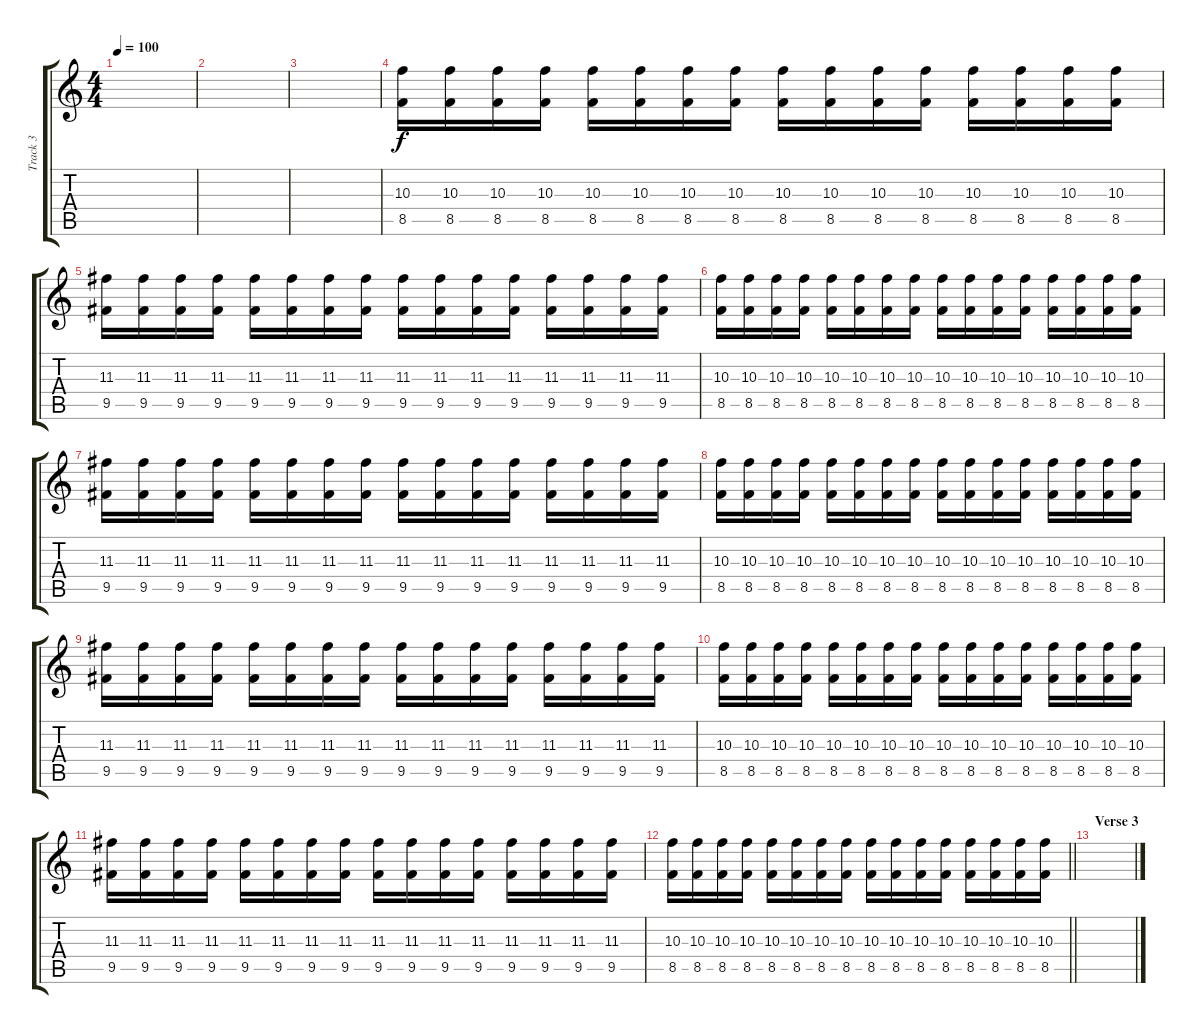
\track ("Track 3" "Track 3") {instrument overdrivenguitar}
\staff {score tabs}
\tuning (E4 B3 G3 D3 A2 E2) {hide}
\ts (4 4)
\tempo 100
\clef g2
\ks c
|
|
|
(10.3 8.5).16 (10.3 8.5).16 (10.3 8.5).16 (10.3 8.5).16 (10.3 8.5).16 (10.3 8.5).16 (10.3 8.5).16 (10.3 8.5).16 (10.3 8.5).16 (10.3 8.5).16 (10.3 8.5).16 (10.3 8.5).16 (10.3 8.5).16 (10.3 8.5).16 (10.3 8.5).16 (10.3 8.5).16 |
(11.3 9.5).16 (11.3 9.5).16 (11.3 9.5).16 (11.3 9.5).16 (11.3 9.5).16 (11.3 9.5).16 (11.3 9.5).16 (11.3 9.5).16 (11.3 9.5).16 (11.3 9.5).16 (11.3 9.5).16 (11.3 9.5).16 (11.3 9.5).16 (11.3 9.5).16 (11.3 9.5).16 (11.3 9.5).16 |
(10.3 8.5).16 (10.3 8.5).16 (10.3 8.5).16 (10.3 8.5).16 (10.3 8.5).16 (10.3 8.5).16 (10.3 8.5).16 (10.3 8.5).16 (10.3 8.5).16 (10.3 8.5).16 (10.3 8.5).16 (10.3 8.5).16 (10.3 8.5).16 (10.3 8.5).16 (10.3 8.5).16 (10.3 8.5).16 |
(11.3 9.5).16 (11.3 9.5).16 (11.3 9.5).16 (11.3 9.5).16 (11.3 9.5).16 (11.3 9.5).16 (11.3 9.5).16 (11.3 9.5).16 (11.3 9.5).16 (11.3 9.5).16 (11.3 9.5).16 (11.3 9.5).16 (11.3 9.5).16 (11.3 9.5).16 (11.3 9.5).16 (11.3 9.5).16 |
(10.3 8.5).16 (10.3 8.5).16 (10.3 8.5).16 (10.3 8.5).16 (10.3 8.5).16 (10.3 8.5).16 (10.3 8.5).16 (10.3 8.5).16 (10.3 8.5).16 (10.3 8.5).16 (10.3 8.5).16 (10.3 8.5).16 (10.3 8.5).16 (10.3 8.5).16 (10.3 8.5).16 (10.3 8.5).16 |
(11.3 9.5).16 (11.3 9.5).16 (11.3 9.5).16 (11.3 9.5).16 (11.3 9.5).16 (11.3 9.5).16 (11.3 9.5).16 (11.3 9.5).16 (11.3 9.5).16 (11.3 9.5).16 (11.3 9.5).16 (11.3 9.5).16 (11.3 9.5).16 (11.3 9.5).16 (11.3 9.5).16 (11.3 9.5).16 |
(10.3 8.5).16 (10.3 8.5).16 (10.3 8.5).16 (10.3 8.5).16 (10.3 8.5).16 (10.3 8.5).16 (10.3 8.5).16 (10.3 8.5).16 (10.3 8.5).16 (10.3 8.5).16 (10.3 8.5).16 (10.3 8.5).16 (10.3 8.5).16 (10.3 8.5).16 (10.3 8.5).16 (10.3 8.5).16 |
(11.3 9.5).16 (11.3 9.5).16 (11.3 9.5).16 (11.3 9.5).16 (11.3 9.5).16 (11.3 9.5).16 (11.3 9.5).16 (11.3 9.5).16 (11.3 9.5).16 (11.3 9.5).16 (11.3 9.5).16 (11.3 9.5).16 (11.3 9.5).16 (11.3 9.5).16 (11.3 9.5).16 (11.3 9.5).16 |
\barLineRight lightlight
(10.3 8.5).16 (10.3 8.5).16 (10.3 8.5).16 (10.3 8.5).16 (10.3 8.5).16 (10.3 8.5).16 (10.3 8.5).16 (10.3 8.5).16 (10.3 8.5).16 (10.3 8.5).16 (10.3 8.5).16 (10.3 8.5).16 (10.3 8.5).16 (10.3 8.5).16 (10.3 8.5).16 (10.3 8.5).16 |
\section ("" "Verse 3")
